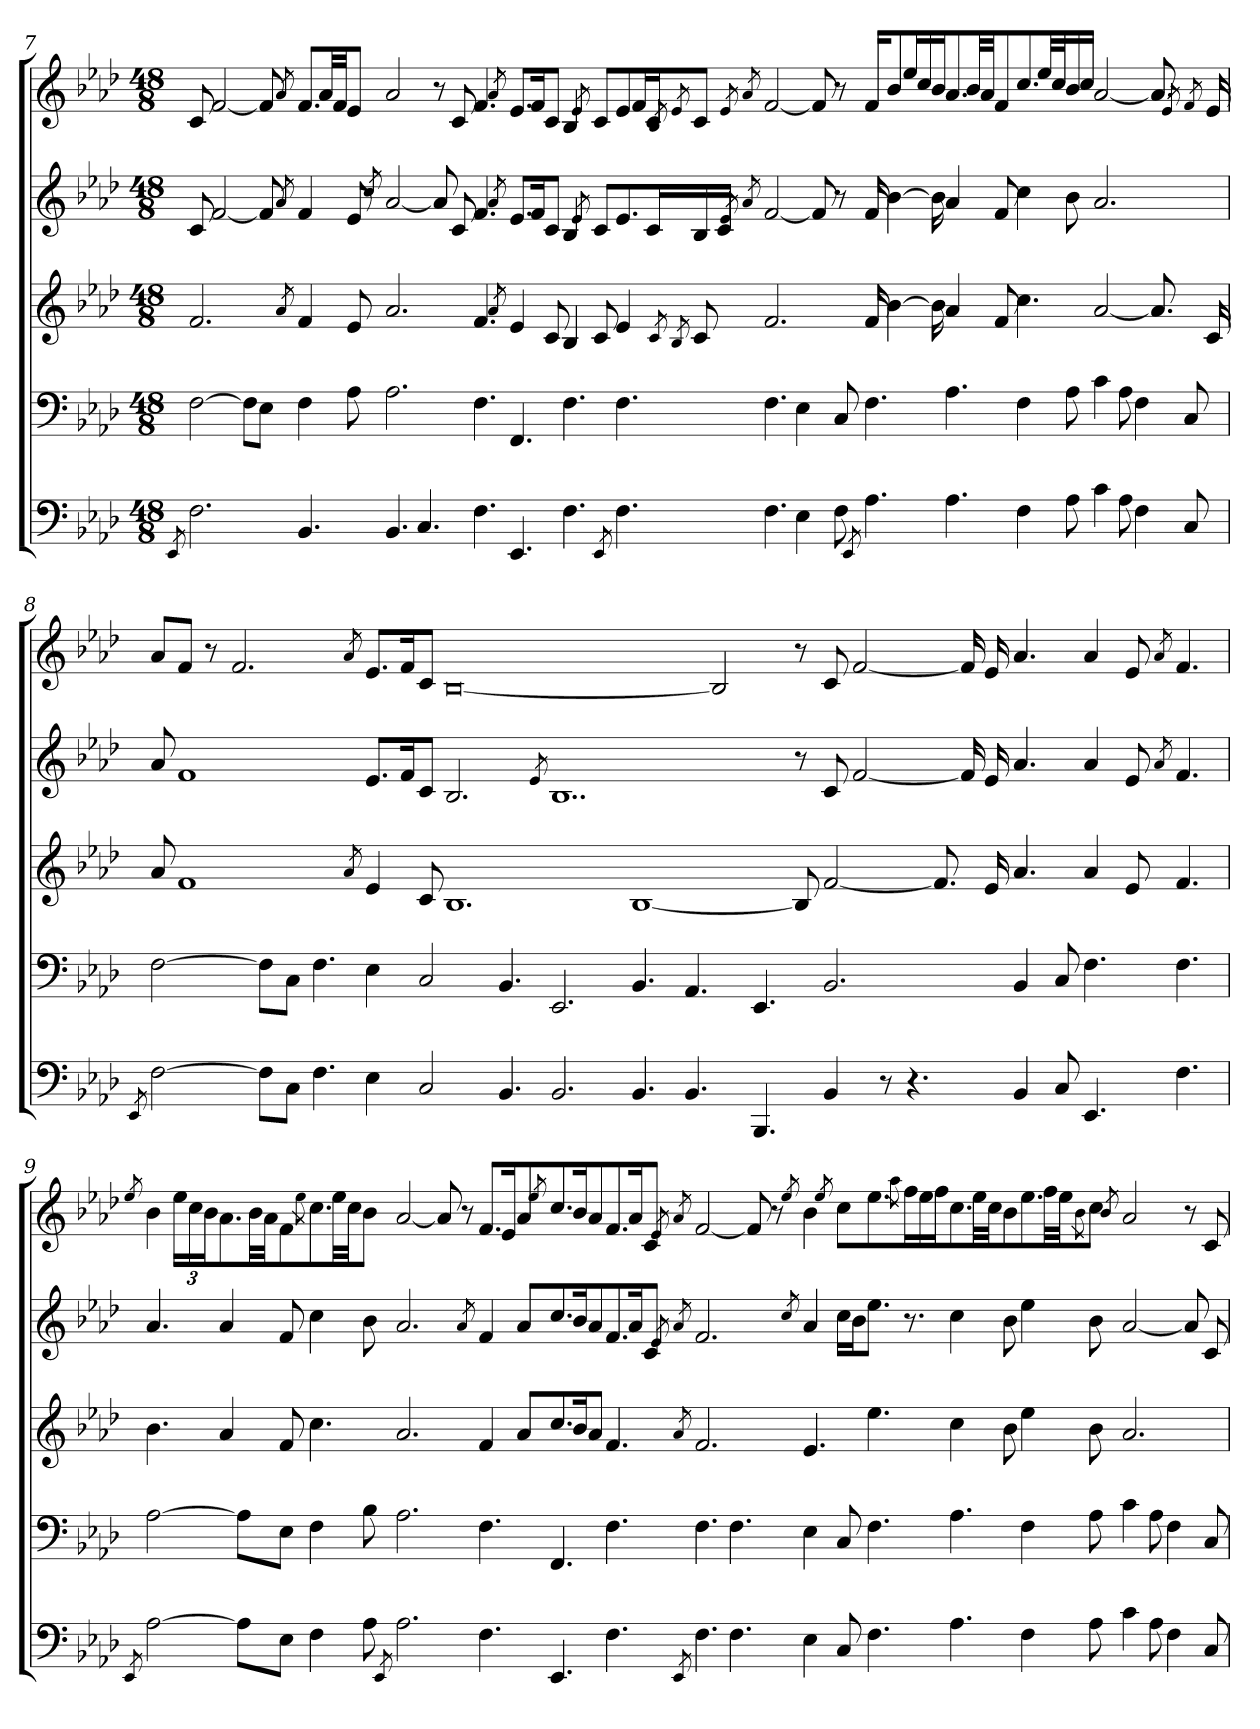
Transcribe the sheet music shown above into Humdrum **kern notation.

**kern	**kern	**kern	**kern	**kern
*part5	*part4	*part3	*part2	*part1
*staff5	*staff4	*staff3	*staff2	*staff1
*clefF4	*clefF4	*clefG2	*clefG2	*clefG2
*k[b-e-a-d-]	*k[b-e-a-d-]	*k[b-e-a-d-]	*k[b-e-a-d-]	*k[b-e-a-d-]
*M48/8	*M48/8	*M48/8	*M48/8	*M48/8
=7	=7	=7	=7	=7
8qEE-	.	.	.	.
2.F	[2F	2.f	8c	8c
.	.	.	[2f	[2f
.	8F\L]	.	.	.
.	8E-\J	.	8f]	8f]
.	.	8qa-	8qa-	8qa-
4.BB-	4F	4f	4f	8.f/L
.	.	.	.	32a-/LL
.	.	.	.	32f/JJ
.	8A-	8e-	8e-	8e-/J
.	.	.	8qcc	.
4.BB-	2.A-	2.a-	[2a-	2a-
4.C	.	.	.	.
.	.	.	8a-]	8r
.	.	.	8c	8c
4.F	4.F	4.f	4.f	4.f
.	.	8qa-	8qa-	8qa-
4.EE-	4.FF	4e-	8.e-/L	8.e-/L
.	.	.	16f/K	16f/K
.	.	8c	8c/J	8c/J
4.F	4.F	4B-	4B-	4B-
.	.	.	8qe-	8qe-
.	.	8c	8c/L	8c/L
8qEE-	.	.	.	.
4.F	4.F	4e-	8.e-/	8e-/
.	.	.	.	16f/L
.	.	.	16c/L	16c/J
.	.	8qc	.	8qB-/
.	.	8qB-	.	8qe-/
.	.	8c	16B-/	8c/J
.	.	.	16c/JJ	.
.	.	.	8qe-	8qe-
.	.	.	8qa-	8qa-
4.F	4.F	2.f	[2f	[2f
4E-	4E-	.	.	.
.	.	.	8f]	8f]
8F	8C	.	8r	8r
8qEE-	.	.	.	.
4.A-	4.F	16f	16f	16f/KL
.	.	[4b-	[4b-	8b-/
.	.	.	.	16ee-/L
.	.	.	.	16cc/
.	.	16b-]	16b-]	16b-/J
4.A-	4.A-	4a-	4a-	8.a-/
.	.	.	.	32b-/LL
.	.	.	.	32a-/JJ
.	.	8f	8f	8f/
4F	4F	4.cc	4cc	8.cc/
.	.	.	.	32ee-/LL
.	.	.	.	32cc/J
8A-	8A-	.	8b-	16b-/
.	.	.	.	16cc/JJ
4c	4c	[2a-	2.a-	[2a-
8A-	8A-	.	.	.
4F	4F	.	.	.
.	.	8.a-]	.	8.a-]
8C	8C	.	.	.
.	.	.	.	8qe-
.	.	.	.	8qf
.	.	16c	.	16e-
=8	=8	=8	=8	=8
8qEE-	.	.	.	.
[2F	[2F	8a-	8a-	8a-/L
.	.	1f	1f	8f/J
.	.	.	.	8r
.	.	.	.	2.f
8F\L]	8F\L]	.	.	.
8C\J	8C\J	.	.	.
4.F	4.F	.	.	.
.	.	8qa-	.	8qa-
4E-	4E-	4e-	8.e-/L	8.e-/L
.	.	.	16f/K	16f/K
2C	2C	8c	8c/J	8c/J
.	.	1.B-	2.B-	[0B-
4.BB-	4.BB-	.	.	.
.	.	.	8qe-	.
2.BB-	2.EE-	.	1..B-	.
4.BB-	4.BB-	[1B-	.	.
4.BB-	4.AA-	.	.	.
.	.	.	.	2B-]
4.BBB-	4.EE-	.	.	.
.	.	8B-]	8r	8r
4BB-	2.BB-	[2f	8c	8c
.	.	.	[2f	[2f
8r	.	.	.	.
4.r	.	.	.	.
.	.	8.f]	.	.
.	.	.	16f]	16f]
.	.	16e-	16e-	16e-
4BB-	4BB-	4.a-	4.a-	4.a-
8C	8C	.	.	.
4.EE-	4.F	4a-	4a-	4a-
.	.	8e-	8e-	8e-
.	.	.	8qa-	8qa-
4.F	4.F	4.f	4.f	4.f
=9	=9	=9	=9	=9
8qEE-	.	.	.	8qee-
[2A-	[2A-	4.b-	4.a-	4b-
.	.	.	.	24ee-\LL
.	.	.	.	24cc\
.	.	.	.	24b-\J
.	.	4a-	4a-	8.a-\
8A-\L]	8A-\L]	.	.	.
.	.	.	.	32b-\LL
.	.	.	.	32a-\JJ
8E-\J	8E-\J	8f	8f	8f\
.	.	.	.	8qee-\
4F	4F	4.cc	4cc	8.cc\
.	.	.	.	32ee-\LL
.	.	.	.	32cc\JJ
8A-	8B-	.	8b-	8b-\J
8qEE-	.	.	.	.
2.A-	2.A-	2.a-	2.a-	[2a-
.	.	.	.	8a-]
.	.	.	.	8r
.	.	.	8qa-	.
4.F	4.F	4f	4f	8.f/L
.	.	.	.	16e-/K
.	.	8a-/L	8a-/L	8a-/
.	.	.	.	8qee-/
4.EE-	4.FF	8.cc/	8.cc/	8.cc/
.	.	16b-/K	16b-/K	16b-/K
.	.	8a-/J	8a-/	8a-/
4.F	4.F	4.f	8.f/	8.f/
.	.	.	16a-/K	16a-/K
.	.	.	8c/J	8c/J
.	.	.	8qe-	8qe-
8qEE-	.	8qa-	8qa-	8qa-
4.F	4.F	2.f	2.f	[2f
4.F	4.F	.	.	.
.	.	.	.	8f]
.	.	.	.	8r
.	.	.	8qcc	8qee-
4E-	4E-	4.e-	4a-	4b-
.	.	.	.	8qee-
8C	8C	.	16cc\LL	8cc\L
.	.	.	16b-\J	.
4.F	4.F	4.ee-	8.ee-\J	8.ee-\
.	.	.	.	8qaa-\
.	.	.	8.r	16ff\L
.	.	.	.	16ee-\
.	.	.	.	16ff\J
4.A-	4.A-	4cc	4cc	8.cc\
.	.	.	.	32ee-\LL
.	.	.	.	32cc\JJ
.	.	8b-	8b-	8b-\
4F	4F	4ee-	4ee-	8.ee-\
.	.	.	.	32ff\LL
.	.	.	.	32ee-\JJ
.	.	.	.	8qb-\
8A-	8A-	8b-	8b-	8cc\J
.	.	.	.	8qb-
4c	4c	2.a-	[2a-	2a-
8A-	8A-	.	.	.
4F	4F	.	.	.
.	.	.	8a-]	8r
8C	8C	.	8c	8c
=	=	=	=	=
*-	*-	*-	*-	*-
